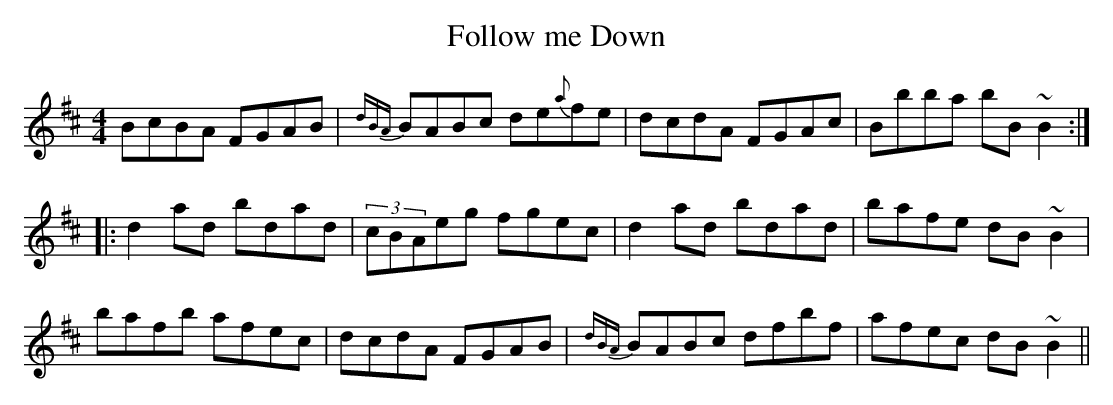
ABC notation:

X:1
T:Follow me Down
M:4/4
K:D
BcBA FGAB | {dBA}BABc de{a}fe | dcdA FGAc | Bbba bB~B2 :|
|:d2ad bdad | (3cBAeg fgec | d2ad bdad | bafe dB~B2 |
bafb afec | dcdA FGAB | {dBA}BABc dfbf | afec dB~B2 ||
